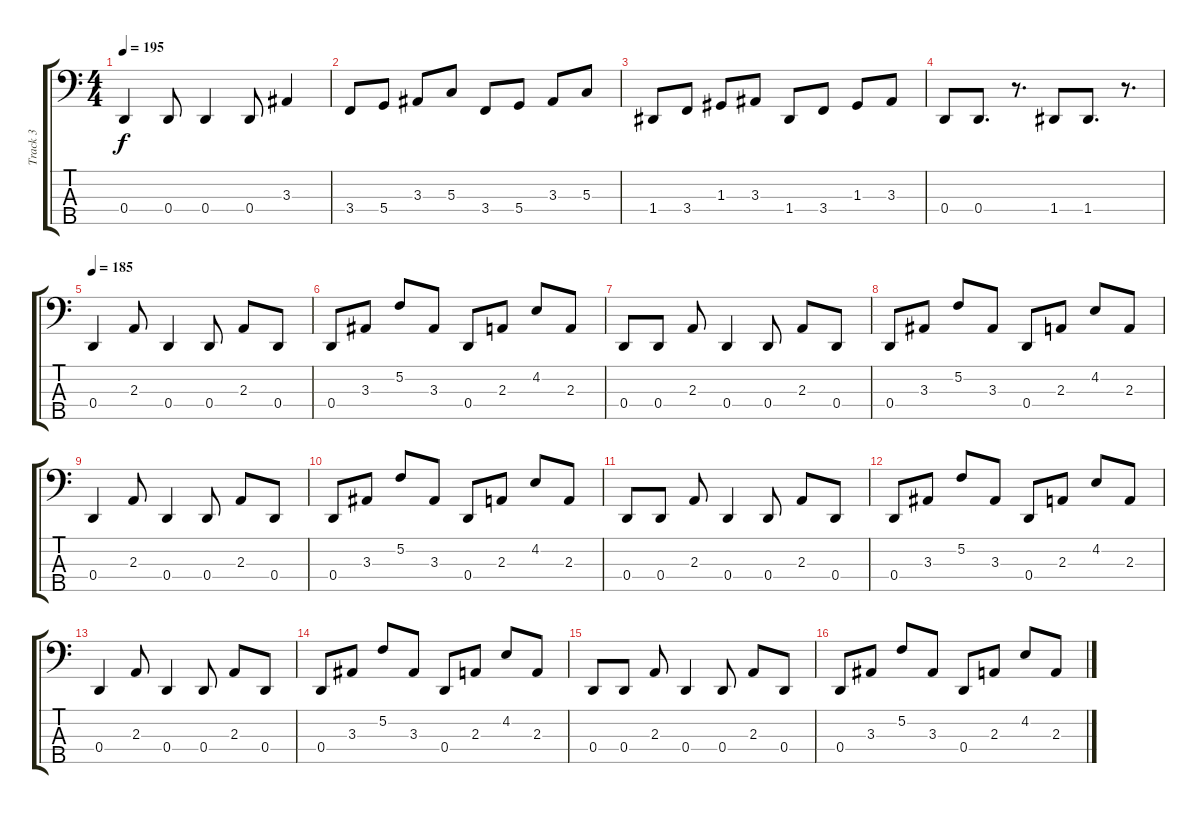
\track ("Track 3" "Track 3") {instrument electricbassfinger}
\staff {score tabs}
\tuning (F2 C2 G1 D1 A0) {hide}
\ts (4 4)
\tempo 195
\clef f4
\ks c
0.4.4{dy f} 0.4.8 0.4.4 0.4.8 3.3.4 |
3.4.8 5.4.8 3.3.8 5.3.8 3.4.8 5.4.8 3.3.8 5.3.8 |
1.4.8 3.4.8 1.3.8 3.3.8 1.4.8 3.4.8 1.3.8 3.3.8 |
0.4.8 0.4.8{d} r.8{d} 1.4.8 1.4.8{d} r.8{d} |
\tempo 185
0.4.4 2.3.8 0.4.4 0.4.8 2.3.8 0.4.8 |
0.4.8 3.3.8 5.2.8 3.3.8 0.4.8 2.3.8 4.2.8 2.3.8 |
0.4.8 0.4.8 2.3.8 0.4.4 0.4.8 2.3.8 0.4.8 |
0.4.8 3.3.8 5.2.8 3.3.8 0.4.8 2.3.8 4.2.8 2.3.8 |
0.4.4 2.3.8 0.4.4 0.4.8 2.3.8 0.4.8 |
0.4.8 3.3.8 5.2.8 3.3.8 0.4.8 2.3.8 4.2.8 2.3.8 |
0.4.8 0.4.8 2.3.8 0.4.4 0.4.8 2.3.8 0.4.8 |
0.4.8 3.3.8 5.2.8 3.3.8 0.4.8 2.3.8 4.2.8 2.3.8 |
0.4.4 2.3.8 0.4.4 0.4.8 2.3.8 0.4.8 |
0.4.8 3.3.8 5.2.8 3.3.8 0.4.8 2.3.8 4.2.8 2.3.8 |
0.4.8 0.4.8 2.3.8 0.4.4 0.4.8 2.3.8 0.4.8 |
0.4.8 3.3.8 5.2.8 3.3.8 0.4.8 2.3.8 4.2.8 2.3.8
